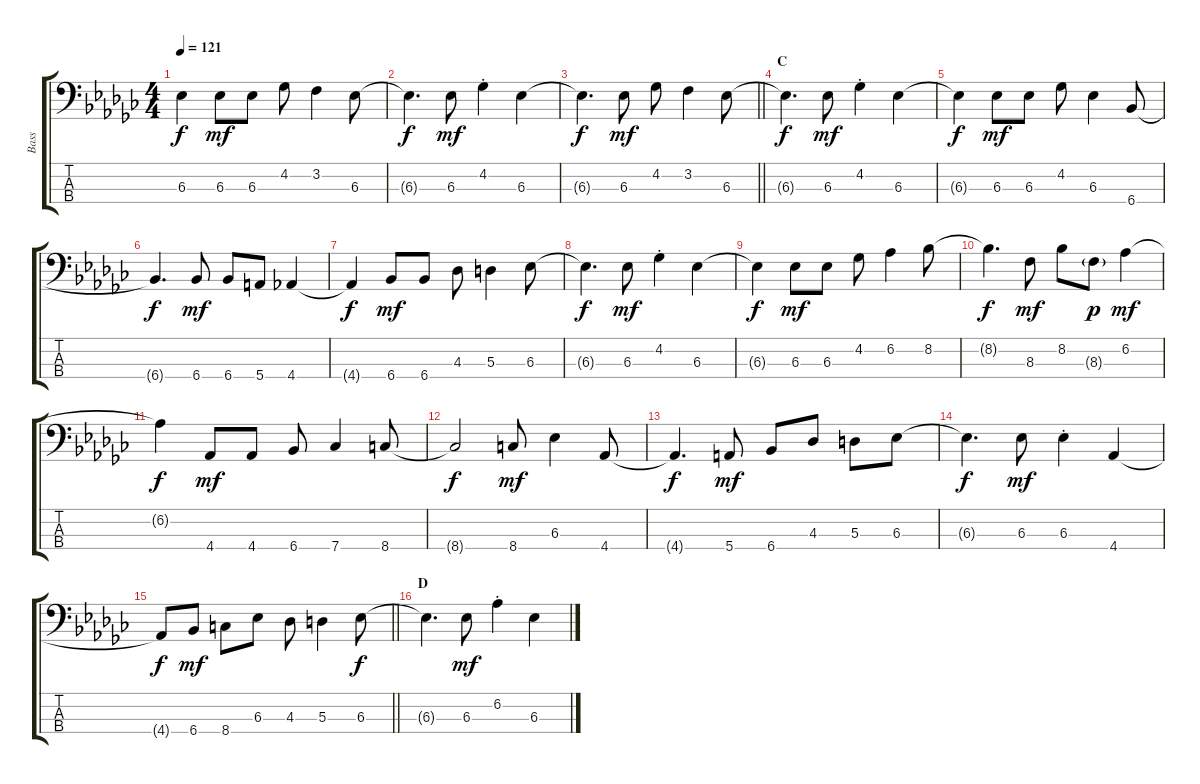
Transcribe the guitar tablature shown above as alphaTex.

\track ("Bass" "Bass") {instrument electricbasspick}
\staff {score tabs}
\tuning (G2 D2 A1 E1) {hide}
\ts (4 4)
\tempo 121
\clef f4
\ks ebminor
6.3{t}.4{dy f} 6.3.8{dy mf} 6.3.8 4.2.8 3.2.4 6.3.8 |
6.3{t}.4{d dy f} 6.3.8{dy mf} 4.2{st}.4 6.3.4 |
\barLineRight lightlight
6.3{t}.4{d dy f} 6.3.8{dy mf} 4.2.8 3.2.4 6.3.8 |
\section ("" "C")
6.3{t}.4{d dy f} 6.3.8{dy mf} 4.2{st}.4 6.3.4 |
6.3{t}.4{dy f} 6.3.8{dy mf} 6.3.8 4.2.8 6.3.4 6.4.8 |
6.4{t}.4{d dy f} 6.4.8{dy mf} 6.4.8 5.4.8 4.4.4 |
4.4{t}.4{dy f} 6.4.8{dy mf} 6.4.8 4.3.8 5.3.4 6.3.8 |
6.3{t}.4{d dy f} 6.3.8{dy mf} 4.2{st}.4 6.3.4 |
6.3{t}.4{dy f} 6.3.8{dy mf} 6.3.8 4.2.8 6.2.4 8.2.8 |
8.2{t}.4{d dy f} 8.3.8{dy mf} 8.2.8 8.3{g}.8{dy p} 6.2.4{dy mf} |
6.2{t}.4{dy f} 4.4.8{dy mf} 4.4.8 6.4.8 7.4.4 8.4.8 |
8.4{t}.2{dy f} 8.4.8{dy mf} 6.3.4 4.4.8 |
4.4{t}.4{d dy f} 5.4.8{dy mf} 6.4.8 4.3.8 5.3.8 6.3.8 |
6.3{t}.4{d dy f} 6.3.8{dy mf} 6.3{st}.4 4.4.4 |
\barLineRight lightlight
4.4{t}.8{dy f} 6.4.8{dy mf} 8.4.8 6.3.8 4.3.8 5.3.4 6.3.8{dy f} |
\section ("" "D")
6.3{t}.4{d} 6.3.8{dy mf} 6.2{st}.4 6.3.4
